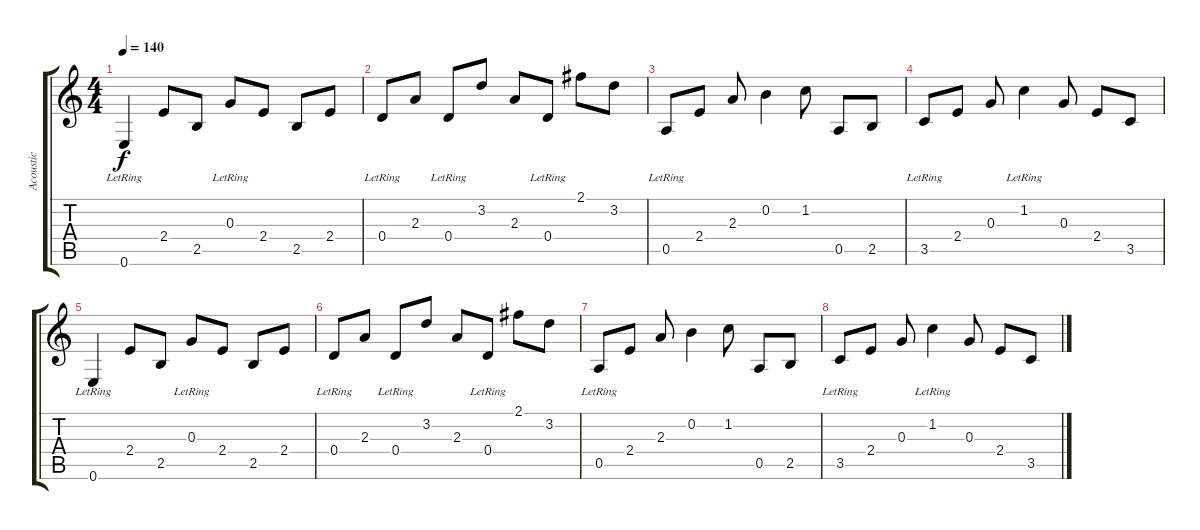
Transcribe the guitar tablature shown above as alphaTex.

\track ("Acoustic" "Acoustic") {instrument electricguitarclean}
\staff {score tabs}
\tuning (E4 B3 G3 D3 A2 E2) {hide}
\ts (4 4)
\tempo 140
\clef g2
\ks c
0.6{lr}.4{dy f} 2.4.8 2.5.8 0.3{lr}.8 2.4.8 2.5.8 2.4.8 |
0.4{lr}.8 2.3.8 0.4{lr}.8 3.2.8 2.3.8 0.4{lr}.8 2.1.8 3.2.8 |
0.5{lr}.8 2.4.8 2.3.8 0.2.4 1.2.8 0.5.8 2.5.8 |
3.5{lr}.8 2.4.8 0.3.8 1.2{lr}.4 0.3.8 2.4.8 3.5.8 |
0.6{lr}.4 2.4.8 2.5.8 0.3{lr}.8 2.4.8 2.5.8 2.4.8 |
0.4{lr}.8 2.3.8 0.4{lr}.8 3.2.8 2.3.8 0.4{lr}.8 2.1.8 3.2.8 |
0.5{lr}.8 2.4.8 2.3.8 0.2.4 1.2.8 0.5.8 2.5.8 |
3.5{lr}.8 2.4.8 0.3.8 1.2{lr}.4 0.3.8 2.4.8 3.5.8
